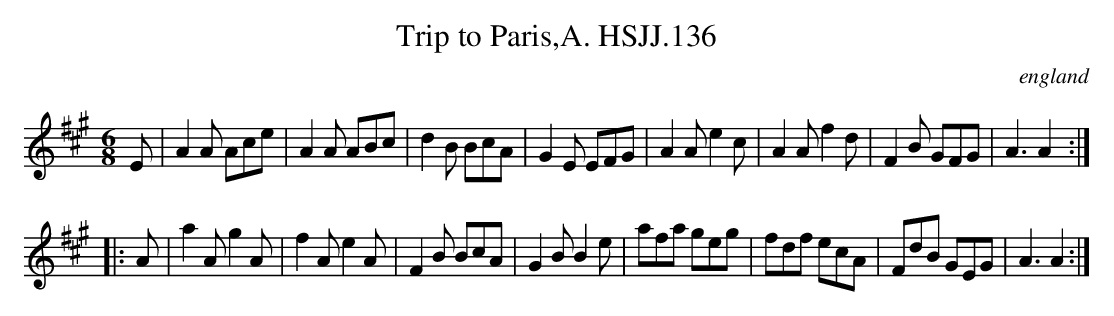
X:1
T:Trip to Paris,A. HSJJ.136
O:england
M:6/8
L:1/8
K:A
E|A2A Ace|A2A ABc|d2B BcA|G2E EFG|A2A e2c|A2Af2d|F2B GFG|A3A2:|
|:A|a2Ag2A|f2Ae2A|F2B BcA|G2BB2e|afa geg|fdf ecA|FdB GEG|A3A2:|]
